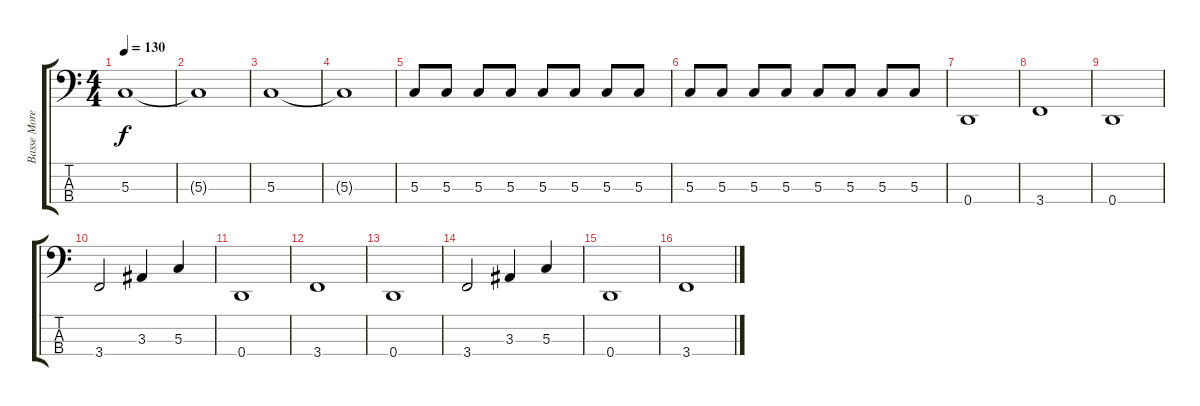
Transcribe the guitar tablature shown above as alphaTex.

\track ("Basse Moreac" "Basse More") {instrument electricbassfinger}
\staff {score tabs}
\tuning (F2 C2 G1 D1) {hide}
\ts (4 4)
\tempo 130
\clef f4
\ks c
5.3.1{dy f} |
5.3{t}.1 |
5.3.1 |
5.3{t}.1 |
5.3.8 5.3.8 5.3.8 5.3.8 5.3.8 5.3.8 5.3.8 5.3.8 |
5.3.8 5.3.8 5.3.8 5.3.8 5.3.8 5.3.8 5.3.8 5.3.8 |
0.4.1 |
3.4.1 |
0.4.1 |
3.4.2 3.3.4 5.3.4 |
0.4.1 |
3.4.1 |
0.4.1 |
3.4.2 3.3.4 5.3.4 |
0.4.1 |
3.4.1
